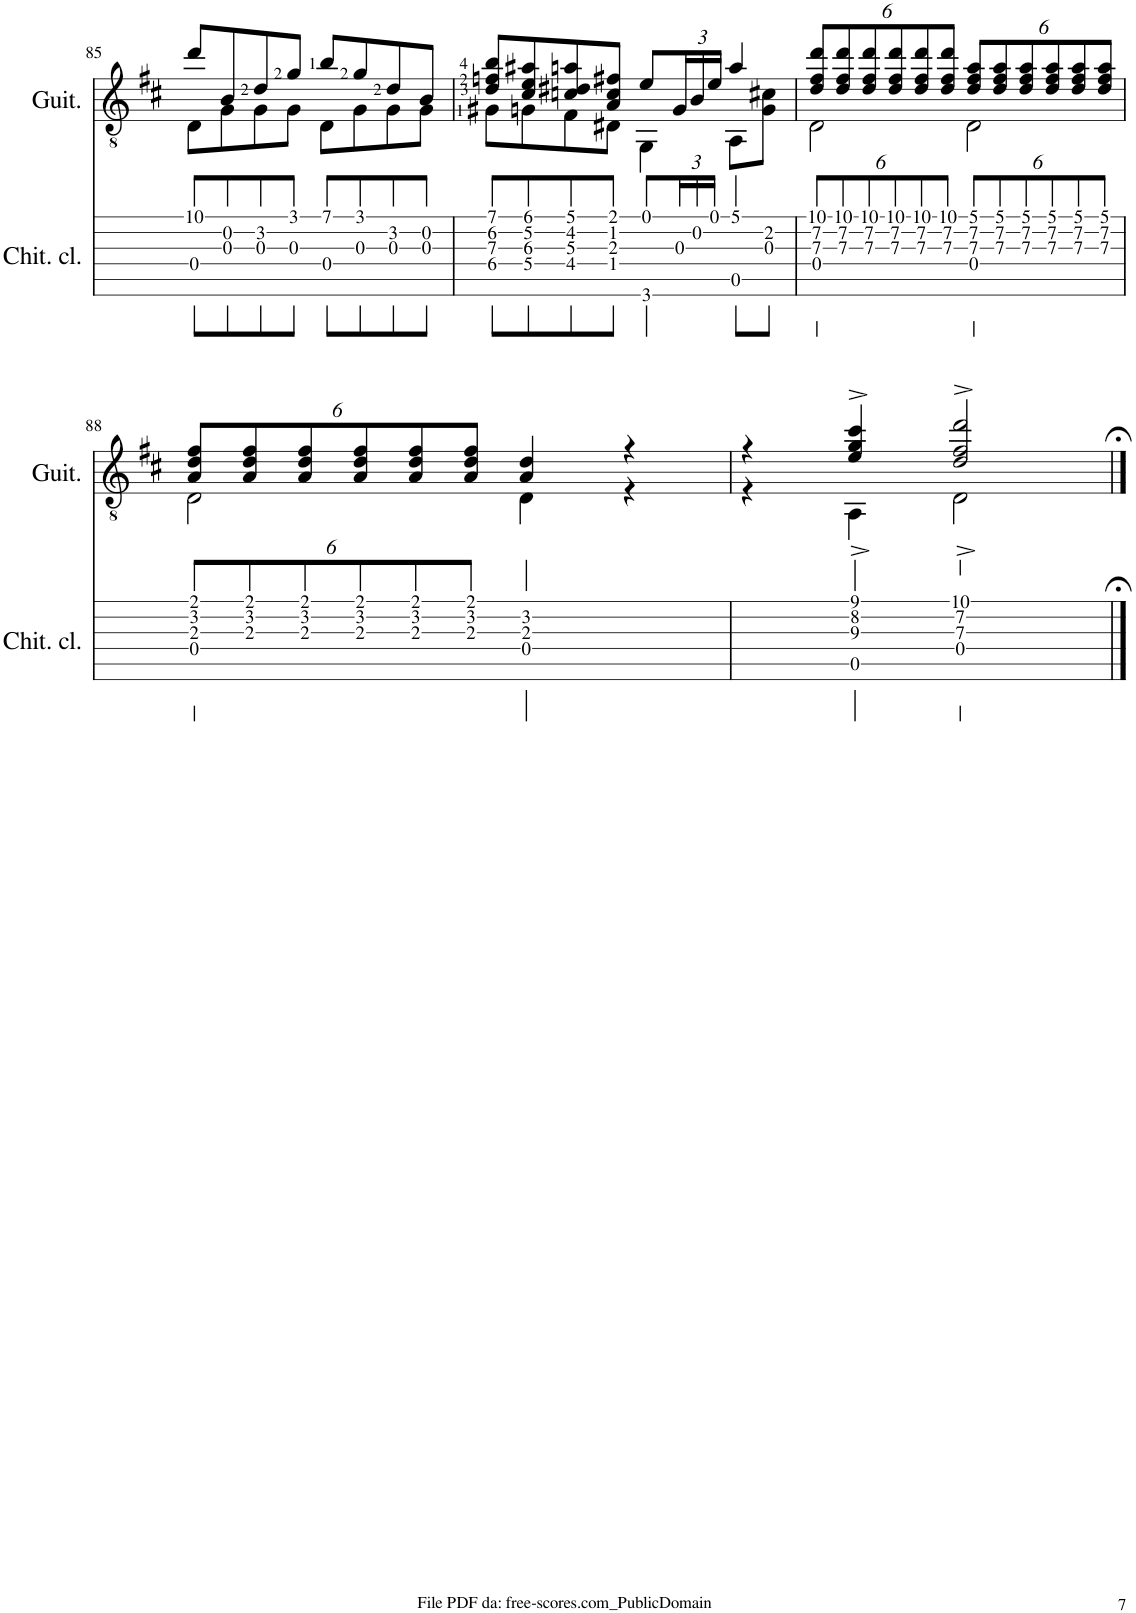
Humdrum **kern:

**kern	**kern
*part2	*part1
*staff2	*staff1
*I"Chitarra classica	*I"Guitar
*I'Chit. cl.	*I'Guit.
!!LO:PB:g=z
*clefGv2	*clefGv2
*k[f#c#]	*k[f#c#]
*M4/4	*M4/4
=85	=85
*^	*^
8dd/L	8D\L	8dd/L	8D\L
8B/	8G\	8B/	8G\
8d/	8G\	8d/	8G\
8g/J	8G\J	8g/J	8G\J
8b/L	8D\L	8b/L	8D\L
8g/	8G\	8g/	8G\
8d/	8G\	8d/	8G\
8B/J	8G\J	8B/J	8G\J
=86	=86	=86	=86
8d/ 8fn/ 8b/L	8G#X\L	8d/ 8fn/ 8b/L	8G#X\L
8c#/ 8e/ 8a#X/	8Gn\	8c#/ 8e/ 8a#X/	8Gn\
8cn/ 8d#X/ 8an/	8F#\	8cn/ 8d#X/ 8an/	8F#\
8A/ 8c/ 8f#X/J	8D#X\J	8A/ 8c/ 8f#X/J	8D#X\J
8e/L	4GG\	8e/L	4GG\
*Xbrackettup	*	*Xbrackettup	*
24G/L	.	24G/L	.
24B/	.	24B/	.
24e/JJ	.	24e/JJ	.
4a/	8AA\L	4a/	8AA\L
.	8G\ 8c#X\J	.	8G\ 8c#X\J
=87	=87	=87	=87
12d/ 12f#/ 12dd/L	2D\	12d/ 12f#/ 12dd/L	2D\
12d/ 12f#/ 12dd/	.	12d/ 12f#/ 12dd/	.
12d/ 12f#/ 12dd/	.	12d/ 12f#/ 12dd/	.
12d/ 12f#/ 12dd/	.	12d/ 12f#/ 12dd/	.
12d/ 12f#/ 12dd/	.	12d/ 12f#/ 12dd/	.
12d/ 12f#/ 12dd/J	.	12d/ 12f#/ 12dd/J	.
12d/ 12f#/ 12a/L	2D\	12d/ 12f#/ 12a/L	2D\
12d/ 12f#/ 12a/	.	12d/ 12f#/ 12a/	.
12d/ 12f#/ 12a/	.	12d/ 12f#/ 12a/	.
12d/ 12f#/ 12a/	.	12d/ 12f#/ 12a/	.
12d/ 12f#/ 12a/	.	12d/ 12f#/ 12a/	.
12d/ 12f#/ 12a/J	.	12d/ 12f#/ 12a/J	.
!!LO:LB:g=z	!!
=88	=88	=88	=88
12A/ 12d/ 12f#/L	2D\	12A/ 12d/ 12f#/L	2D\
12A/ 12d/ 12f#/	.	12A/ 12d/ 12f#/	.
12A/ 12d/ 12f#/	.	12A/ 12d/ 12f#/	.
12A/ 12d/ 12f#/	.	12A/ 12d/ 12f#/	.
12A/ 12d/ 12f#/	.	12A/ 12d/ 12f#/	.
12A/ 12d/ 12f#/J	.	12A/ 12d/ 12f#/J	.
4A/ 4d/	4D\	4A/ 4d/	4D\
4r	4r	4r	4r
=89	=89	=89	=89
4r	4r	4r	4r
4e/^ 4g/^ 4cc#/^	4AA\	4e/^ 4g/^ 4cc#/^	4AA\
2d/^ 2f#/^ 2dd/^	2D\	2d/^ 2f#/^ 2dd/^	2D\
*v	*v	*	*
*	*v	*v
==	==
*-	*-
